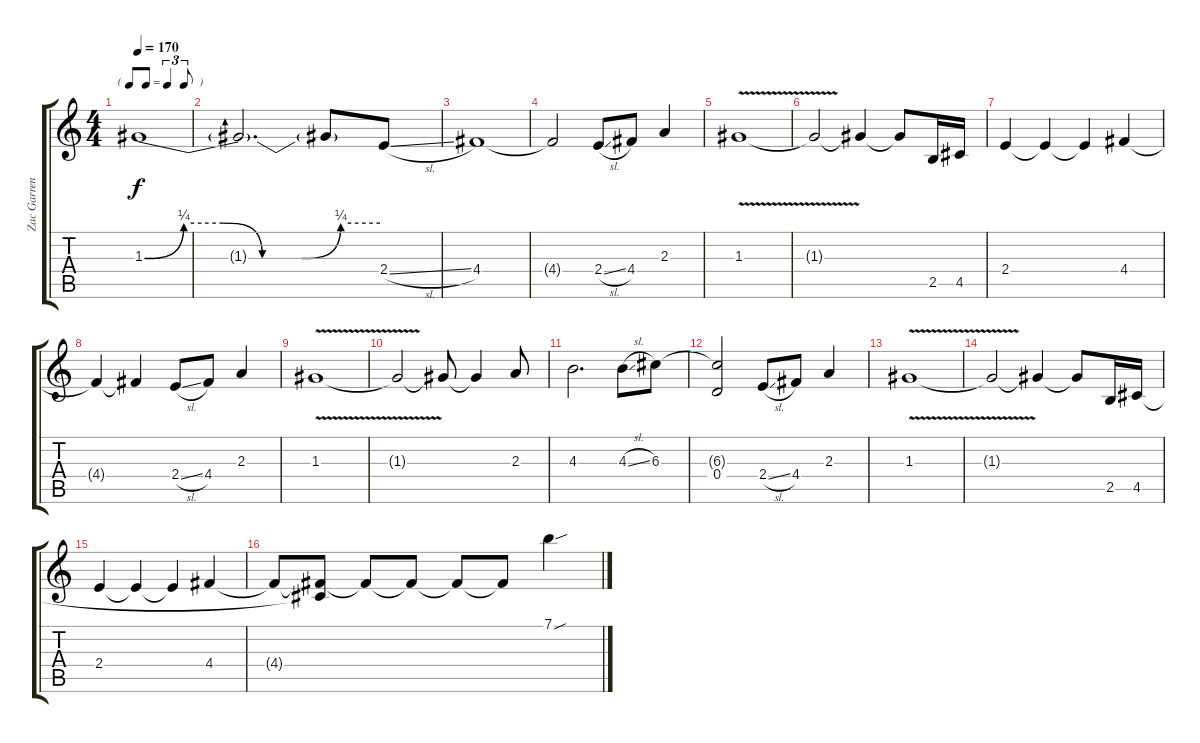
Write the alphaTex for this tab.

\track ("Zac Garren" "Zac Garren") {instrument distortionguitar}
\staff {score tabs}
\tuning (E4 B3 G3 D3 A2 D2) {hide}
\ts (4 4)
\tf triplet8th
\tempo 170
\clef g2
\ks c
1.3{be (custom 0 0 10 1 20 1 30 0 40 0 50 1 60 1)}.1{dy f} |
1.3{t}.2{d} 1.3{t}.8 2.4{sl}.8 |
4.4.1 |
4.4{t}.2 2.4{sl}.8 4.4.8 2.3.4 |
1.3{v}.1 |
1.3{t}.2 1.3{t}.4 1.3{t}.8 2.5.16 4.5.16 |
2.4.4 2.4{t}.4 2.4{t}.4 4.4.4 |
4.4{t}.4 4.4{t}.4 2.4{sl}.8 4.4.8 2.3.4 |
1.3{v}.1 |
1.3{t}.2 1.3{t}.8 1.3{t}.4 2.3.8 |
4.3.2{d} 4.3{sl}.8 6.3.8 |
(6.3{t} 0.4).2 2.4{sl}.8 4.4.8 2.3.4 |
1.3{v}.1 |
1.3{t}.2 1.3{t}.4 1.3{t}.8 2.5.16 4.5.16 |
2.4.4 2.4{t}.4 2.4{t}.4 4.4.4 |
4.4{t}.8 (4.4{t} 4.5{t}).8 4.4{t}.8 4.4{t}.8 4.4{t}.8 4.4{t}.8 7.1{sou}.4
